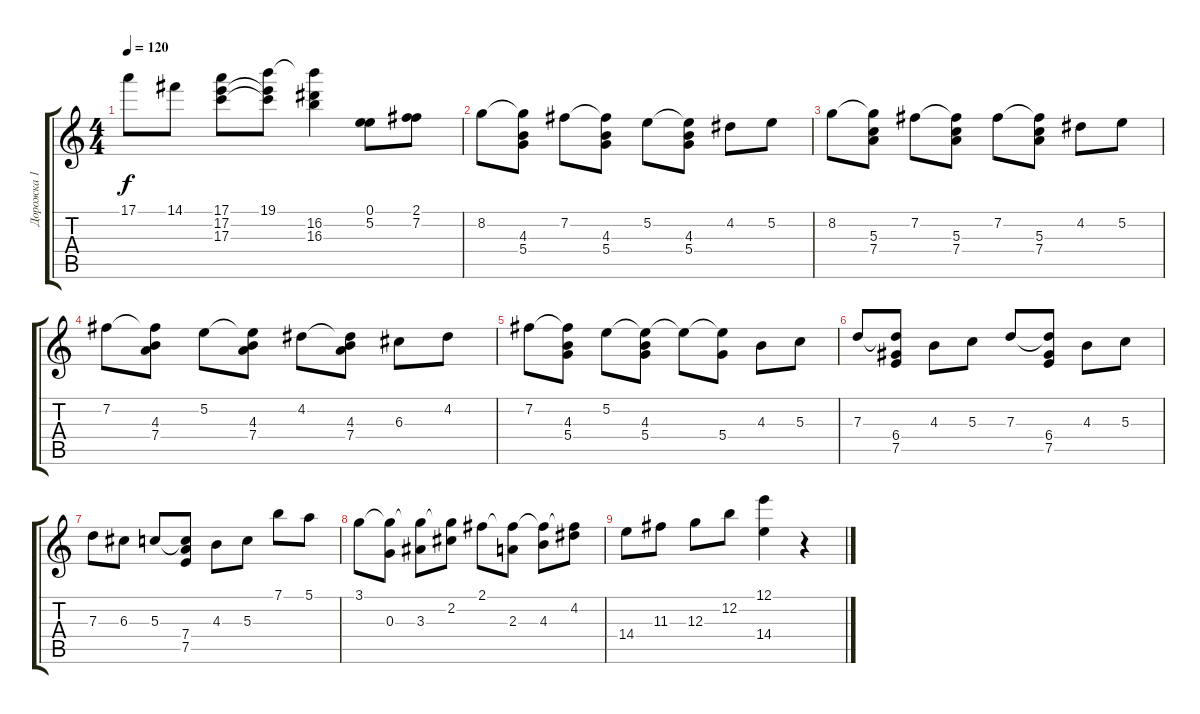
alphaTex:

\track ("Дорожка 1" "Дорожка 1") {instrument acousticguitarsteel}
\staff {score tabs}
\tuning (E4 B3 G3 D3 A2 E2) {hide}
\ts (4 4)
\tempo 120
\clef g2
\ks c
17.1.8{dy f} 14.1.8 (17.1 17.2 17.3).8 (19.1 17.2{t} 17.3{t}).8 (19.1{t} 16.2 16.3).4 (0.1 5.2).8 (2.1 7.2).8 |
8.2.8 (8.2{t} 4.3 5.4).8 7.2.8 (7.2{t} 4.3 5.4).8 5.2.8 (5.2{t} 4.3 5.4).8 4.2.8 5.2.8 |
8.2.8 (8.2{t} 5.3 7.4).8 7.2.8 (7.2{t} 5.3 7.4).8 7.2.8 (7.2{t} 5.3 7.4).8 4.2.8 5.2.8 |
7.2.8 (7.2{t} 4.3 7.4).8 5.2.8 (5.2{t} 4.3 7.4).8 4.2.8 (4.2{t} 4.3 7.4).8 6.3.8 4.2.8 |
7.2.8 (7.2{t} 4.3 5.4).8 5.2.8 (5.2{t} 4.3 5.4).8 5.2{t}.8 (5.2{t} 5.4).8 4.3.8 5.3.8 |
7.3.8 (7.3{t} 6.4 7.5).8 4.3.8 5.3.8 7.3.8 (7.3{t} 6.4 7.5).8 4.3.8 5.3.8 |
7.3.8 6.3.8 5.3.8 (5.3{t} 7.4 7.5).8 4.3.8 5.3.8 7.1.8 5.1.8 |
3.1.8 (3.1{t} 0.3).8 (3.1{t} 3.3).8 (3.1{t} 2.2).8 2.1.8 (2.1{t} 2.3).8 (2.1{t} 4.3).8 (2.1{t} 4.2).8 |
14.4.8 11.3.8 12.3.8 12.2.8 (12.1 14.4).4 r.4
